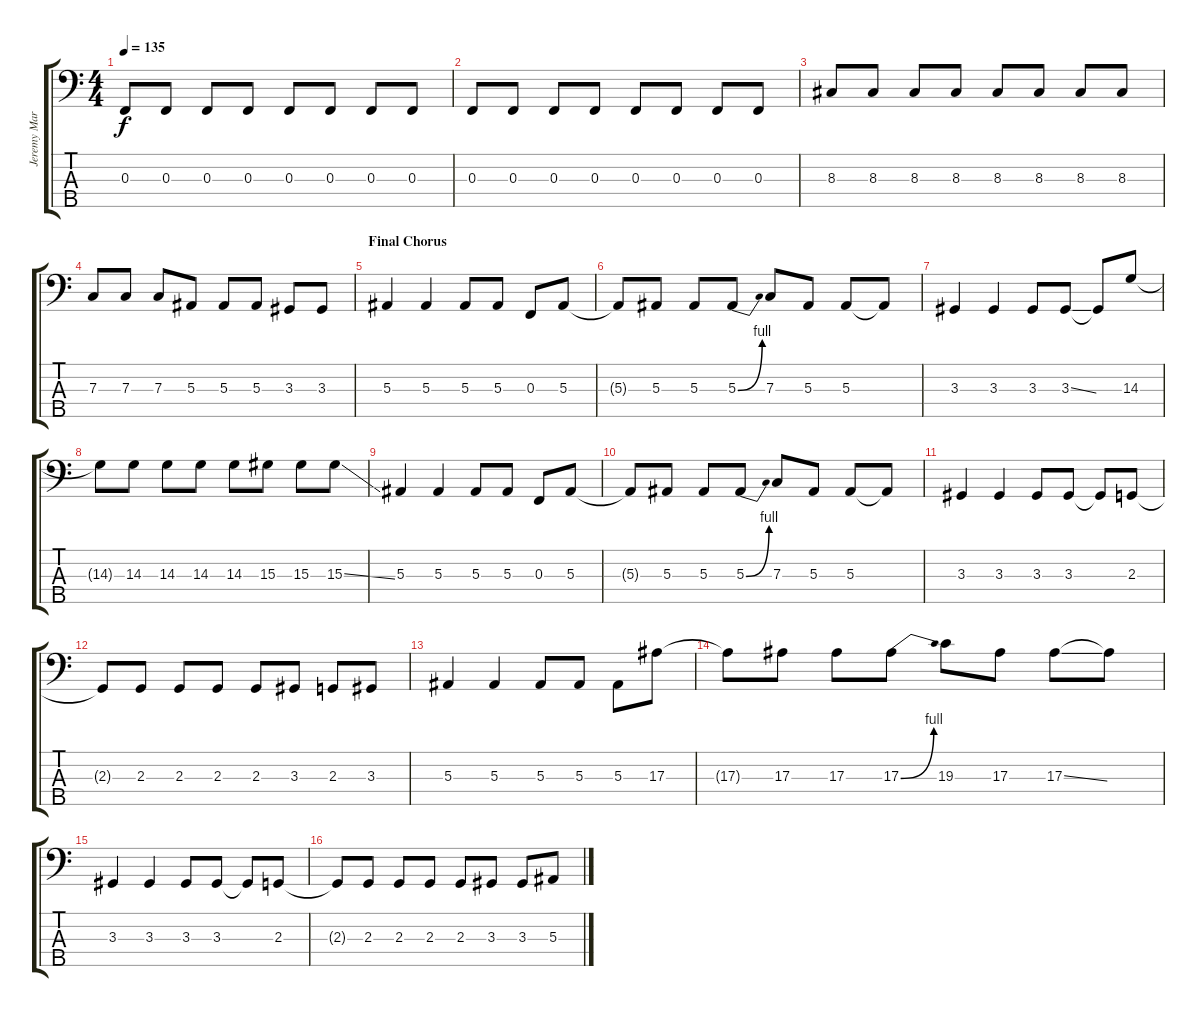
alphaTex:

\track ("Jeremy Marshall (Bass)" "Jeremy Mar") {instrument electricbasspick}
\staff {score tabs}
\tuning (Eb2 Bb1 F1 C1 G0) {hide}
\ts (4 4)
\tempo 135
\clef f4
\ks c
0.3.8{dy f} 0.3.8 0.3.8 0.3.8 0.3.8 0.3.8 0.3.8 0.3.8 |
0.3.8 0.3.8 0.3.8 0.3.8 0.3.8 0.3.8 0.3.8 0.3.8 |
8.3.8 8.3.8 8.3.8 8.3.8 8.3.8 8.3.8 8.3.8 8.3.8 |
7.3.8 7.3.8 7.3.8 5.3.8 5.3.8 5.3.8 3.3.8 3.3.8 |
\section ("" "Final Chorus")
5.3.4 5.3.4 5.3.8 5.3.8 0.3.8 5.3.8 |
5.3{t}.8 5.3.8 5.3.8 5.3{be (bend 0 0 60 4)}.8 7.3.8 5.3.8 5.3.8 5.3{t}.8 |
3.3.4 3.3.4 3.3.8 3.3{ss}.8 3.3{t}.8 14.3.8 |
14.3{t}.8 14.3.8 14.3.8 14.3.8 14.3.8 15.3.8 15.3.8 15.3{ss}.8 |
5.3.4 5.3.4 5.3.8 5.3.8 0.3.8 5.3.8 |
5.3{t}.8 5.3.8 5.3.8 5.3{be (bend 0 0 60 4)}.8 7.3.8 5.3.8 5.3.8 5.3{t}.8 |
3.3.4 3.3.4 3.3.8 3.3.8 3.3{t}.8 2.3.8 |
2.3{t}.8 2.3.8 2.3.8 2.3.8 2.3.8 3.3.8 2.3.8 3.3.8 |
5.3.4 5.3.4 5.3.8 5.3.8 5.3.8 17.3.8 |
17.3{t}.8 17.3.8 17.3.8 17.3{be (bend 0 0 60 4)}.8 19.3.8 17.3.8 17.3{ss}.8 17.3{t}.8 |
3.3.4 3.3.4 3.3.8 3.3.8 3.3{t}.8 2.3.8 |
2.3{t}.8 2.3.8 2.3.8 2.3.8 2.3.8 3.3.8 3.3.8 5.3.8
